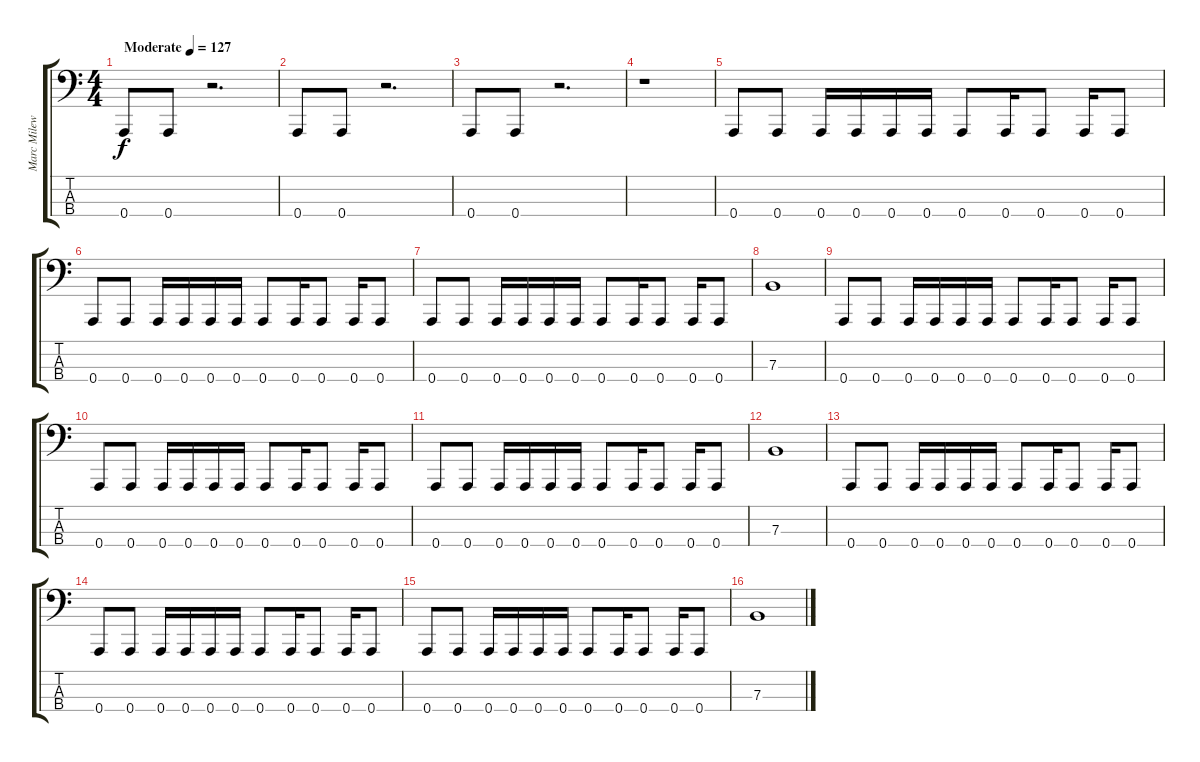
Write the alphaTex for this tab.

\track ("Marc Milewski" "Marc Milew") {instrument electricbasspick}
\staff {score tabs}
\tuning (D2 A1 E1 A0) {hide}
\ts (4 4)
\tempo (127 "Moderate")
\clef f4
\ks c
0.4.8{dy f instrument electricbasspick} 0.4.8 r.2{d} |
0.4.8 0.4.8 r.2{d} |
0.4.8 0.4.8 r.2{d} |
r.1 |
0.4.8 0.4.8 0.4.16 0.4.16 0.4.16 0.4.16 0.4.8 0.4.16 0.4.8 0.4.16 0.4.8 |
0.4.8 0.4.8 0.4.16 0.4.16 0.4.16 0.4.16 0.4.8 0.4.16 0.4.8 0.4.16 0.4.8 |
0.4.8 0.4.8 0.4.16 0.4.16 0.4.16 0.4.16 0.4.8 0.4.16 0.4.8 0.4.16 0.4.8 |
7.3.1 |
0.4.8 0.4.8 0.4.16 0.4.16 0.4.16 0.4.16 0.4.8 0.4.16 0.4.8 0.4.16 0.4.8 |
0.4.8 0.4.8 0.4.16 0.4.16 0.4.16 0.4.16 0.4.8 0.4.16 0.4.8 0.4.16 0.4.8 |
0.4.8 0.4.8 0.4.16 0.4.16 0.4.16 0.4.16 0.4.8 0.4.16 0.4.8 0.4.16 0.4.8 |
7.3.1 |
0.4.8 0.4.8 0.4.16 0.4.16 0.4.16 0.4.16 0.4.8 0.4.16 0.4.8 0.4.16 0.4.8 |
0.4.8 0.4.8 0.4.16 0.4.16 0.4.16 0.4.16 0.4.8 0.4.16 0.4.8 0.4.16 0.4.8 |
0.4.8 0.4.8 0.4.16 0.4.16 0.4.16 0.4.16 0.4.8 0.4.16 0.4.8 0.4.16 0.4.8 |
7.3.1
